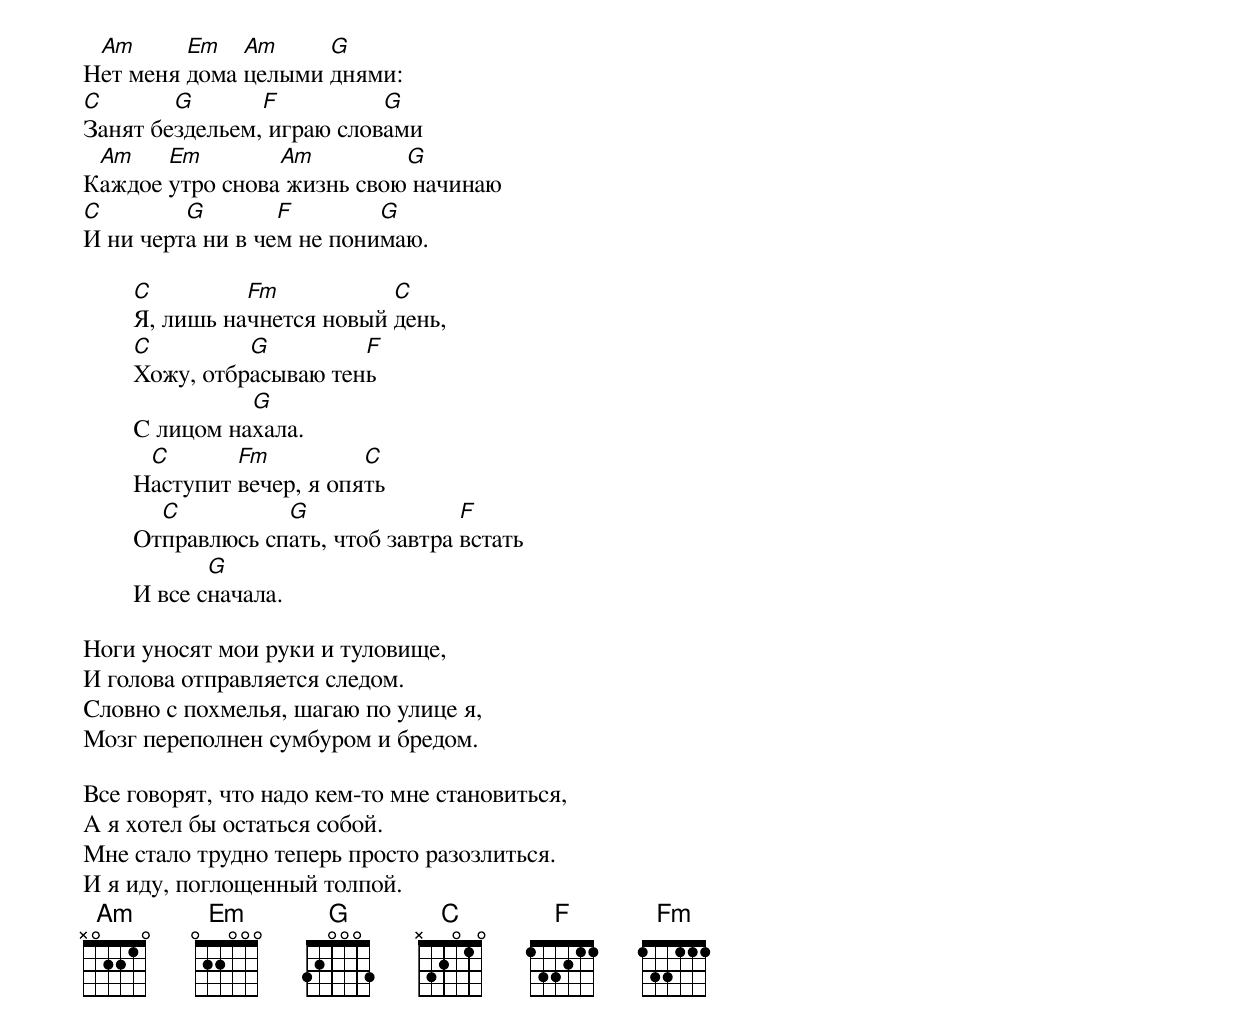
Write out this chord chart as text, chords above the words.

 Am      Em   Am     G
Нет меня дома целыми днями:
C       G       F          G
Занят бездельем, играю словами
 Am    Em        Am         G
Каждое утро снова жизнь свою начинаю
C        G        F        G
И ни черта ни в чем не понимаю.

	C         Fm           C
	Я, лишь начнется новый день,
	C         G         F
	Хожу, отбрасываю тень
	          G
	С лицом нахала.
	 C       Fm          C
	Наступит вечер, я опять
	  C          G                F
	Отправлюсь спать, чтоб завтра встать
	       G
	И все сначала.

Ноги уносят мои руки и туловище,
И голова отправляется следом.
Словно с похмелья, шагаю по улице я,
Мозг переполнен сумбуром и бредом.

Все говорят, что надо кем-то мне становиться,
А я хотел бы остаться собой.
Мне стало трудно теперь просто разозлиться.
И я иду, поглощенный толпой.
